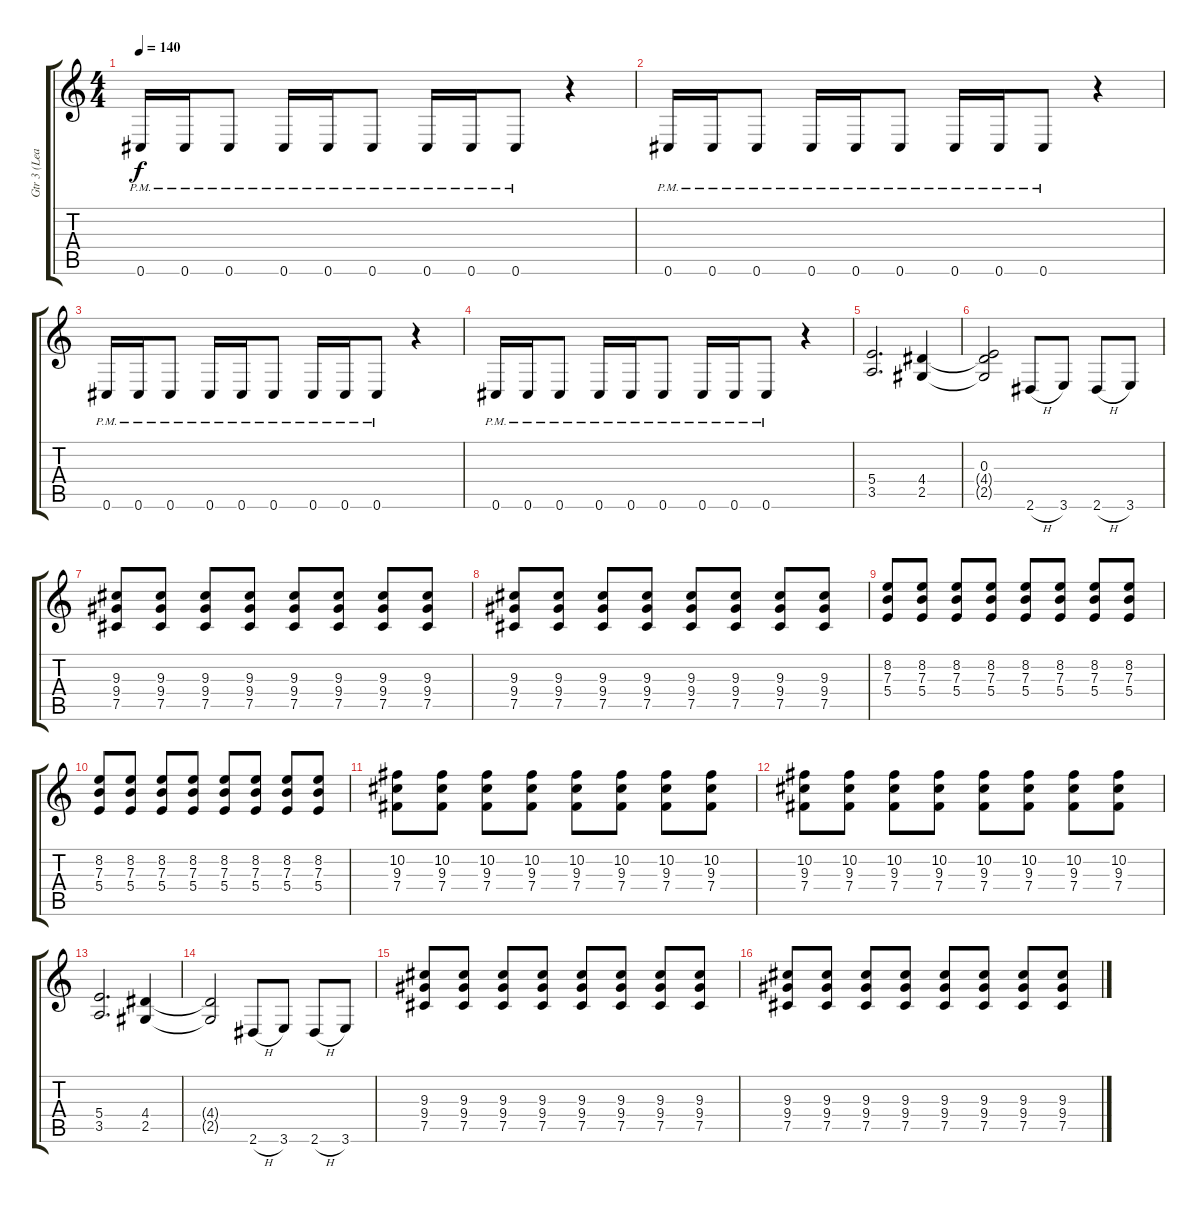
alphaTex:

\track ("Gtr 3 (Lead)" "Gtr 3 (Lea") {instrument distortionguitar}
\staff {score tabs}
\tuning (Db4 Ab3 E3 B2 Gb2 Db2) {hide}
\ts (4 4)
\tempo 140
\clef g2
\ks c
0.6{pm}.16{dy f} 0.6{pm}.16 0.6{pm}.8 0.6{pm}.16 0.6{pm}.16 0.6{pm}.8 0.6{pm}.16 0.6{pm}.16 0.6{pm}.8 r.4 |
0.6{pm}.16 0.6{pm}.16 0.6{pm}.8 0.6{pm}.16 0.6{pm}.16 0.6{pm}.8 0.6{pm}.16 0.6{pm}.16 0.6{pm}.8 r.4 |
0.6{pm}.16 0.6{pm}.16 0.6{pm}.8 0.6{pm}.16 0.6{pm}.16 0.6{pm}.8 0.6{pm}.16 0.6{pm}.16 0.6{pm}.8 r.4 |
0.6{pm}.16 0.6{pm}.16 0.6{pm}.8 0.6{pm}.16 0.6{pm}.16 0.6{pm}.8 0.6{pm}.16 0.6{pm}.16 0.6{pm}.8 r.4 |
(5.4 3.5).2{d} (4.4 2.5).4 |
(0.3 4.4{t} 2.5{t}).2 2.6{h}.8 3.6.8 2.6{h}.8 3.6.8 |
(9.3 9.4 7.5).8{volume 6} (9.3 9.4 7.5).8 (9.3 9.4 7.5).8 (9.3 9.4 7.5).8 (9.3 9.4 7.5).8 (9.3 9.4 7.5).8 (9.3 9.4 7.5).8 (9.3 9.4 7.5).8 |
(9.3 9.4 7.5).8 (9.3 9.4 7.5).8 (9.3 9.4 7.5).8 (9.3 9.4 7.5).8 (9.3 9.4 7.5).8 (9.3 9.4 7.5).8 (9.3 9.4 7.5).8 (9.3 9.4 7.5).8 |
(8.2 7.3 5.4).8 (8.2 7.3 5.4).8 (8.2 7.3 5.4).8 (8.2 7.3 5.4).8 (8.2 7.3 5.4).8 (8.2 7.3 5.4).8 (8.2 7.3 5.4).8 (8.2 7.3 5.4).8 |
(8.2 7.3 5.4).8 (8.2 7.3 5.4).8 (8.2 7.3 5.4).8 (8.2 7.3 5.4).8 (8.2 7.3 5.4).8 (8.2 7.3 5.4).8 (8.2 7.3 5.4).8 (8.2 7.3 5.4).8 |
(10.2 9.3 7.4).8 (10.2 9.3 7.4).8 (10.2 9.3 7.4).8 (10.2 9.3 7.4).8 (10.2 9.3 7.4).8 (10.2 9.3 7.4).8 (10.2 9.3 7.4).8 (10.2 9.3 7.4).8 |
(10.2 9.3 7.4).8 (10.2 9.3 7.4).8 (10.2 9.3 7.4).8 (10.2 9.3 7.4).8 (10.2 9.3 7.4).8 (10.2 9.3 7.4).8 (10.2 9.3 7.4).8 (10.2 9.3 7.4).8 |
(5.4 3.5).2{d volume 10} (4.4 2.5).4 |
(4.4{t} 2.5{t}).2 2.6{h}.8 3.6.8 2.6{h}.8 3.6.8 |
(9.3 9.4 7.5).8{volume 6} (9.3 9.4 7.5).8 (9.3 9.4 7.5).8 (9.3 9.4 7.5).8 (9.3 9.4 7.5).8 (9.3 9.4 7.5).8 (9.3 9.4 7.5).8 (9.3 9.4 7.5).8 |
(9.3 9.4 7.5).8 (9.3 9.4 7.5).8 (9.3 9.4 7.5).8 (9.3 9.4 7.5).8 (9.3 9.4 7.5).8 (9.3 9.4 7.5).8 (9.3 9.4 7.5).8 (9.3 9.4 7.5).8
